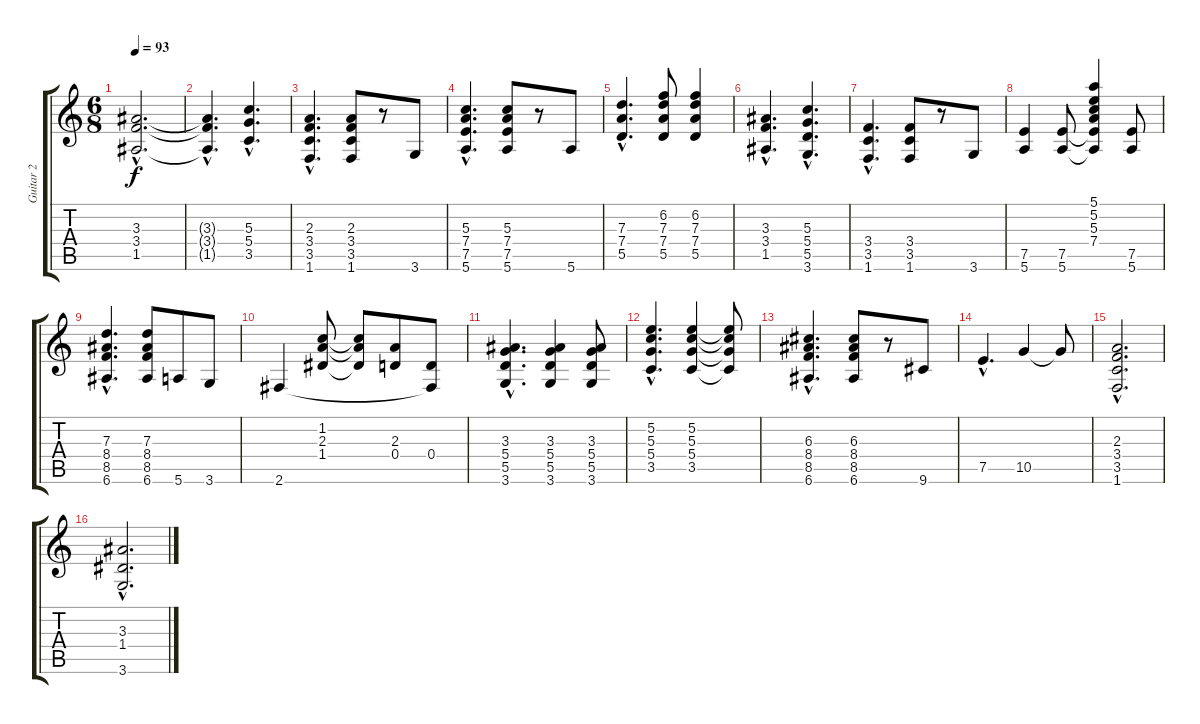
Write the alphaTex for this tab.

\track ("Guitar 2" "Guitar 2") {instrument electricguitarclean}
\staff {score tabs}
\tuning (E4 B3 G3 D3 A2 E2) {hide}
\ts (6 8)
\tempo 93
\clef g2
\ks c
(3.3{hac t} 3.4{hac t} 1.5{hac t}).2{d dy f} |
(3.3{hac t} 3.4{hac t} 1.5{hac t}).4{d} (5.3{hac} 5.4{hac} 3.5{hac}).4{d} |
(2.3{hac} 3.4{hac} 3.5{hac} 1.6{hac}).4{d} (2.3 3.4 3.5 1.6).8 r.8 3.6.8 |
(5.3{hac} 7.4{hac} 7.5{hac} 5.6{hac}).4{d} (5.3 7.4 7.5 5.6).8 r.8 5.6.8 |
(7.3{hac} 7.4{hac} 5.5{hac}).4{d} (6.2 7.3 7.4 5.5).8 (6.2 7.3 7.4 5.5).4 |
(3.3{hac} 3.4{hac} 1.5{hac}).4{d} (5.3{hac} 5.4{hac} 5.5{hac} 3.6{hac}).4{d} |
(3.4{hac} 3.5{hac} 1.6{hac}).4{d} (3.4 3.5 1.6).8 r.8 3.6.8 |
(7.5 5.6).4 (7.5 5.6).8 (5.1 5.2 5.3 7.4 7.5{t} 5.6{t}).4 (7.5 5.6).8 |
(7.3{hac} 8.4{hac} 8.5{hac} 6.6{hac}).4{d} (7.3 8.4 8.5 6.6).8 5.6.8 3.6.8 |
2.6.4 (1.2 2.3 1.4).8 (1.2{t} 2.3{t} 1.4{t}).8 (2.3 0.4).8 (0.4 2.6{t}).8 |
(3.3{hac} 5.4{hac} 5.5{hac} 3.6{hac}).4{d} (3.3 5.4 5.5 3.6).4 (3.3 5.4 5.5 3.6).8 |
(5.2{hac} 5.3{hac} 5.4{hac} 3.5{hac}).4{d} (5.2 5.3 5.4 3.5).4 (5.2{t} 5.3{t} 5.4{t} 3.5{t}).8 |
(6.3{hac} 8.4{hac} 8.5{hac} 6.6{hac}).4{d} (6.3 8.4 8.5 6.6).8 r.8 9.6.8 |
7.5{hac}.4{d} 10.5.4 10.5{t}.8 |
(2.3{hac} 3.4{hac} 3.5{hac} 1.6{hac}).2{d} |
(3.3{hac} 1.4{hac} 3.6{hac}).2{d}
